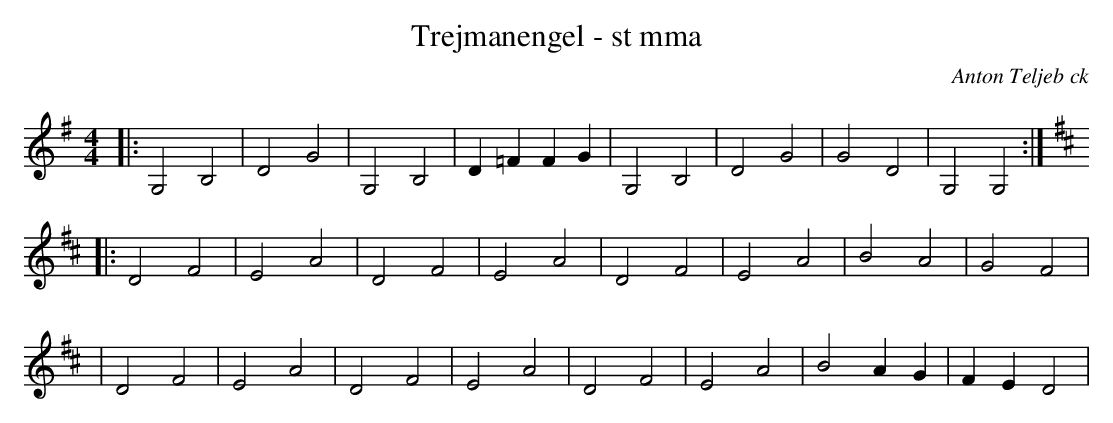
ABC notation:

X:1
T:Trejmanengel - st mma
C:Anton Teljeb ck
M:4/4
L:1/8
K:G
|:G,4 B,4 | D4 G4 | G,4 B,4 | D2 =F2 F2 G2 | G,4 B,4 | D4 G4 | G4 D4 | G,4 G,4 :|
K:D
|:D4 F4 | E4 A4 | D4 F4 | E4 A4 | D4 F4 | E4 A4 | B4 A4 | G4 F4 |
|D4 F4 | E4 A4 | D4 F4 | E4 A4 | D4 F4 | E4 A4 | B4 A2G2 | F2E2 D4 |
